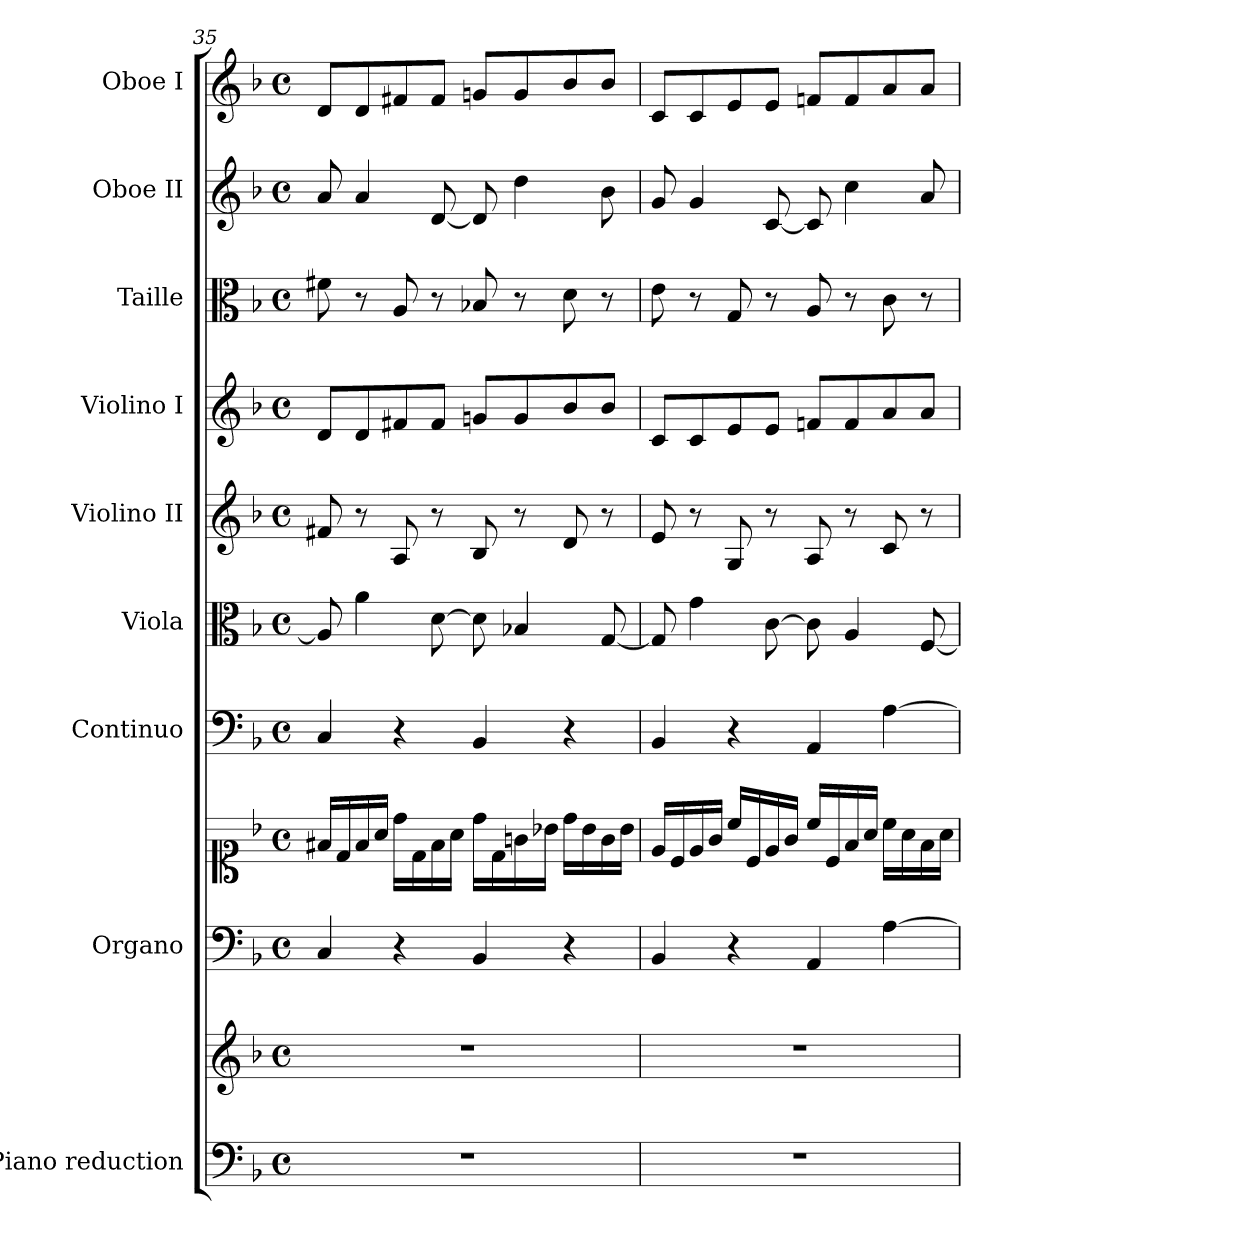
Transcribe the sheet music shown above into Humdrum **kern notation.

**kern	**kern	**kern	**kern	**kern	**kern	**kern	**kern	**kern	**kern	**kern
*part9	*part9	*part8	*part8	*part7	*part6	*part5	*part4	*part3	*part2	*part1
*staff11	*staff10	*staff9	*staff8	*staff7	*staff6	*staff5	*staff4	*staff3	*staff2	*staff1
*I"Piano reduction	*	*I"Organo	*	*I"Continuo	*I"Viola	*I"Violino II	*I"Violino I	*I"Taille	*I"Oboe II	*I"Oboe I
*I'Pno	*	*	*	*	*I'Vla	*I'Vln	*I'Vln	*	*I'Ob	*I'Ob
*clefF4	*clefG2	*clefF4	*clefC1	*clefF4	*clefC3	*clefG2	*clefG2	*clefC3	*clefG2	*clefG2
*k[b-]	*k[b-]	*k[b-]	*k[b-]	*k[b-]	*k[b-]	*k[b-]	*k[b-]	*k[b-]	*k[b-]	*k[b-]
*M4/4	*M4/4	*M4/4	*M4/4	*M4/4	*M4/4	*M4/4	*M4/4	*M4/4	*M4/4	*M4/4
*met(c)	*met(c)	*met(c)	*met(c)	*met(c)	*met(c)	*met(c)	*met(c)	*met(c)	*met(c)	*met(c)
=35	=35	=35	=35	=35	=35	=35	=35	=35	=35	=35
1r	1r	4C/	16f#X/LL	4C/	8A/]	8f#X/	8d/L	8f#X\	8a/	8d/L
.	.	.	16d/	.	.	.	.	.	.	.
.	.	.	16f#/	.	4a\	8r	8d/	8r	4a/	8d/
.	.	.	16a/JJ	.	.	.	.	.	.	.
.	.	4r	16dd\LL	4r	.	8A/	8f#X/	8A/	.	8f#X/
.	.	.	16d\	.	.	.	.	.	.	.
.	.	.	16f#\	.	[8d\	8r	8f#/J	8r	[8d/	8f#/J
.	.	.	16a\JJ	.	.	.	.	.	.	.
.	.	4BB-/	16dd\LL	4BB-/	8d\]	8B-/	8gn/L	8B-X/	8d/]	8gn/L
.	.	.	16d\	.	.	.	.	.	.	.
.	.	.	16gn\	.	4B-X/	8r	8g/	8r	4dd\	8g/
.	.	.	16b-X\JJ	.	.	.	.	.	.	.
.	.	4r	16dd\LL	4r	.	8d/	8b-/	8d\	.	8b-/
.	.	.	16b-\	.	.	.	.	.	.	.
.	.	.	16g\	.	[8G/	8r	8b-/J	8r	8b-\	8b-/J
.	.	.	16b-\JJ	.	.	.	.	.	.	.
!!LO:PB:g=z
=36	=36	=36	=36	=36	=36	=36	=36	=36	=36	=36
1r	1r	4BB-/	16e/LL	4BB-/	8G/]	8e/	8c/L	8e\	8g/	8c/L
.	.	.	16c/	.	.	.	.	.	.	.
.	.	.	16e/	.	4g\	8r	8c/	8r	4g/	8c/
.	.	.	16g/JJ	.	.	.	.	.	.	.
.	.	4r	16cc/LL	4r	.	8G/	8e/	8G/	.	8e/
.	.	.	16c/	.	.	.	.	.	.	.
.	.	.	16e/	.	[8c\	8r	8e/J	8r	[8c/	8e/J
.	.	.	16g/JJ	.	.	.	.	.	.	.
.	.	4AA/	16cc/LL	4AA/	8c\]	8A/	8fn/L	8A/	8c/]	8fn/L
.	.	.	16c/	.	.	.	.	.	.	.
.	.	.	16f/	.	4A/	8r	8f/	8r	4cc\	8f/
.	.	.	16a/JJ	.	.	.	.	.	.	.
.	.	[4A\	16cc\LL	[4A\	.	8c/	8a/	8c\	.	8a/
.	.	.	16a\	.	.	.	.	.	.	.
.	.	.	16f\	.	[8F/	8r	8a/J	8r	8a/	8a/J
.	.	.	16a\JJ	.	.	.	.	.	.	.
=	=	=	=	=	=	=	=	=	=	=
*-	*-	*-	*-	*-	*-	*-	*-	*-	*-	*-
